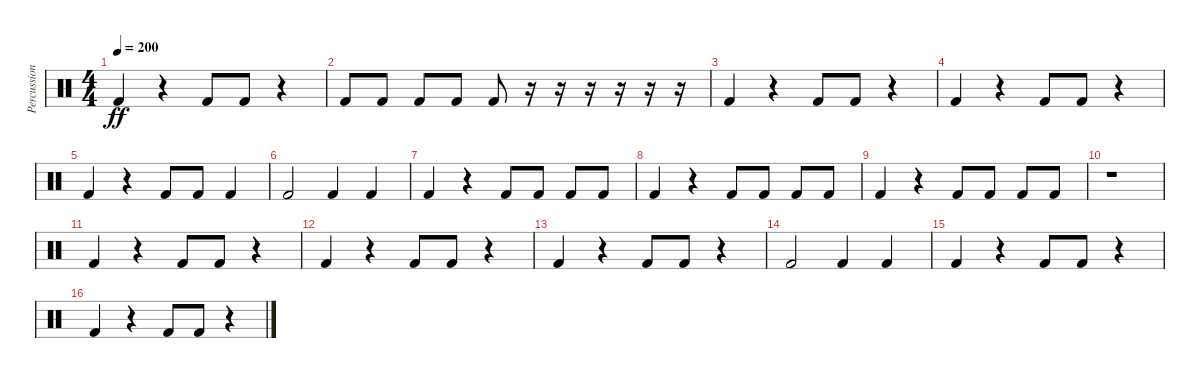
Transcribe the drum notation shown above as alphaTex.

\track ("Percussion" "Percussion") {instrument percussion}
\staff {score}
\articulation defaults
\ts (4 4)
\tempo 200
\clef neutral
\ks c "Kick (hit) 2".4{dy ff}
r.4 "Kick (hit) 2".8 "Kick (hit) 2".8 r.4 |
"Kick (hit) 2".8 "Kick (hit) 2".8 "Kick (hit) 2".8 "Kick (hit) 2".8 "Kick (hit) 2".8 r.16 r.16 r.16 r.16 r.16 r.16 |
"Kick (hit) 2".4 r.4 "Kick (hit) 2".8 "Kick (hit) 2".8 r.4 |
"Kick (hit) 2".4 r.4 "Kick (hit) 2".8 "Kick (hit) 2".8 r.4 |
"Kick (hit) 2".4 r.4 "Kick (hit) 2".8 "Kick (hit) 2".8 "Kick (hit) 2".4 |
"Kick (hit) 2".2 "Kick (hit) 2".4 "Kick (hit) 2".4 |
"Kick (hit) 2".4 r.4 "Kick (hit) 2".8 "Kick (hit) 2".8 "Kick (hit) 2".8 "Kick (hit) 2".8 |
"Kick (hit) 2".4 r.4 "Kick (hit) 2".8 "Kick (hit) 2".8 "Kick (hit) 2".8 "Kick (hit) 2".8 |
"Kick (hit) 2".4 r.4 "Kick (hit) 2".8 "Kick (hit) 2".8 "Kick (hit) 2".8 "Kick (hit) 2".8 |
r.1 |
"Kick (hit) 2".4 r.4 "Kick (hit) 2".8 "Kick (hit) 2".8 r.4 |
"Kick (hit) 2".4 r.4 "Kick (hit) 2".8 "Kick (hit) 2".8 r.4 |
"Kick (hit) 2".4 r.4 "Kick (hit) 2".8 "Kick (hit) 2".8 r.4 |
"Kick (hit) 2".2 "Kick (hit) 2".4 "Kick (hit) 2".4 |
"Kick (hit) 2".4 r.4 "Kick (hit) 2".8 "Kick (hit) 2".8 r.4 |
"Kick (hit) 2".4 r.4 "Kick (hit) 2".8 "Kick (hit) 2".8 r.4
